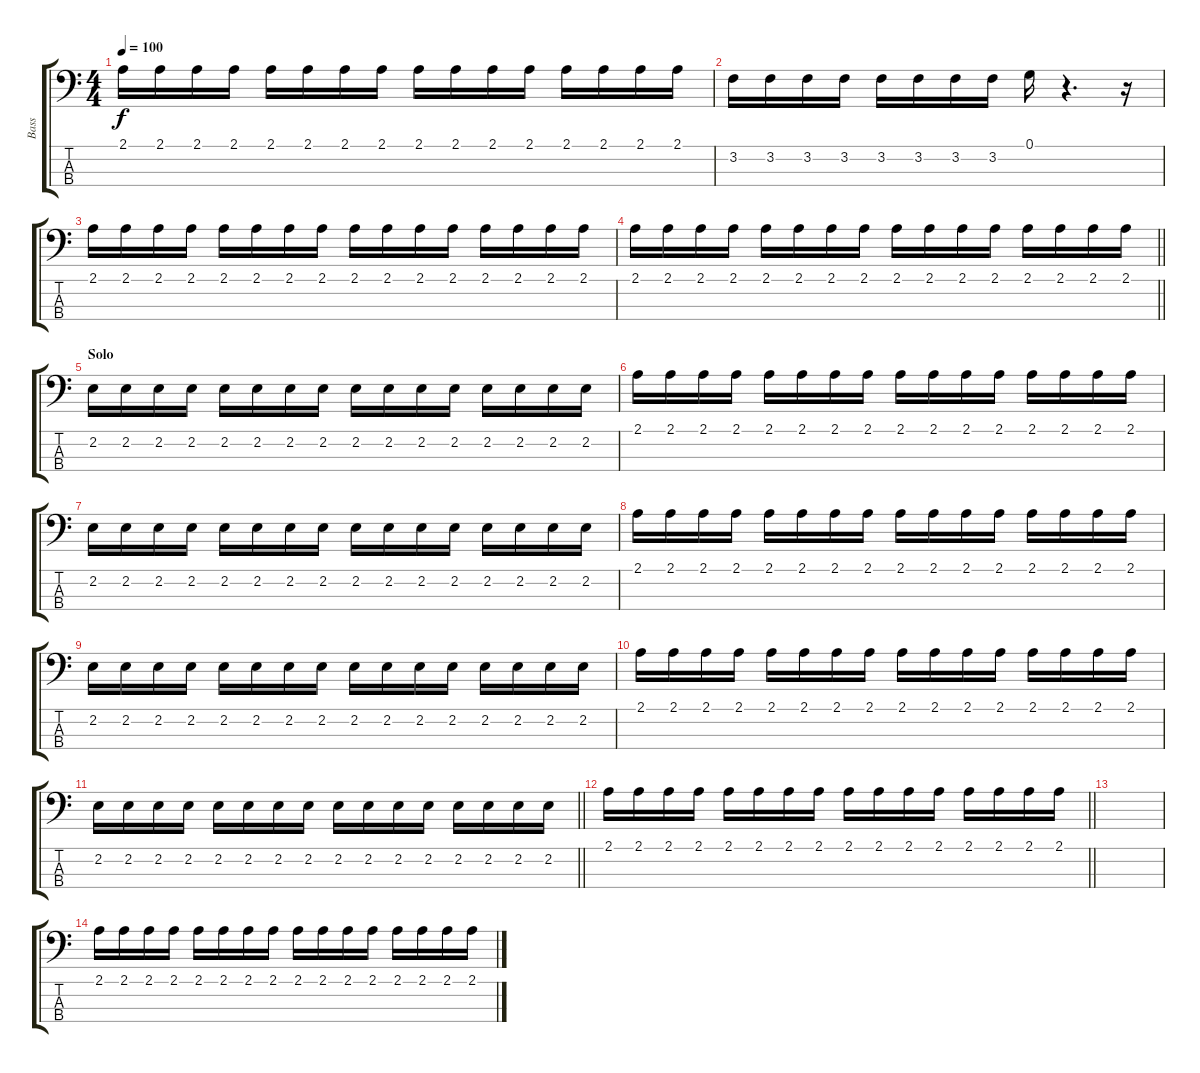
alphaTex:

\track ("Bass" "Bass") {instrument synthbass1}
\staff {score tabs}
\tuning (G2 D2 A1 E1) {hide}
\ts (4 4)
\tempo 100
\clef f4
\ks c
2.1.16{dy f} 2.1.16 2.1.16 2.1.16 2.1.16 2.1.16 2.1.16 2.1.16 2.1.16 2.1.16 2.1.16 2.1.16 2.1.16 2.1.16 2.1.16 2.1.16 |
3.2.16 3.2.16 3.2.16 3.2.16 3.2.16 3.2.16 3.2.16 3.2.16 0.1.16 r.4{d} r.16 |
2.1.16 2.1.16 2.1.16 2.1.16 2.1.16 2.1.16 2.1.16 2.1.16 2.1.16 2.1.16 2.1.16 2.1.16 2.1.16 2.1.16 2.1.16 2.1.16 |
\barLineRight lightlight
2.1.16 2.1.16 2.1.16 2.1.16 2.1.16 2.1.16 2.1.16 2.1.16 2.1.16 2.1.16 2.1.16 2.1.16 2.1.16 2.1.16 2.1.16 2.1.16 |
\section ("" "Solo")
2.2.16 2.2.16 2.2.16 2.2.16 2.2.16 2.2.16 2.2.16 2.2.16 2.2.16 2.2.16 2.2.16 2.2.16 2.2.16 2.2.16 2.2.16 2.2.16 |
2.1.16 2.1.16 2.1.16 2.1.16 2.1.16 2.1.16 2.1.16 2.1.16 2.1.16 2.1.16 2.1.16 2.1.16 2.1.16 2.1.16 2.1.16 2.1.16 |
2.2.16 2.2.16 2.2.16 2.2.16 2.2.16 2.2.16 2.2.16 2.2.16 2.2.16 2.2.16 2.2.16 2.2.16 2.2.16 2.2.16 2.2.16 2.2.16 |
2.1.16 2.1.16 2.1.16 2.1.16 2.1.16 2.1.16 2.1.16 2.1.16 2.1.16 2.1.16 2.1.16 2.1.16 2.1.16 2.1.16 2.1.16 2.1.16 |
2.2.16 2.2.16 2.2.16 2.2.16 2.2.16 2.2.16 2.2.16 2.2.16 2.2.16 2.2.16 2.2.16 2.2.16 2.2.16 2.2.16 2.2.16 2.2.16 |
2.1.16 2.1.16 2.1.16 2.1.16 2.1.16 2.1.16 2.1.16 2.1.16 2.1.16 2.1.16 2.1.16 2.1.16 2.1.16 2.1.16 2.1.16 2.1.16 |
\barLineRight lightlight
2.2.16 2.2.16 2.2.16 2.2.16 2.2.16 2.2.16 2.2.16 2.2.16 2.2.16 2.2.16 2.2.16 2.2.16 2.2.16 2.2.16 2.2.16 2.2.16 |
\barLineRight lightlight
2.1.16 2.1.16 2.1.16 2.1.16 2.1.16 2.1.16 2.1.16 2.1.16 2.1.16 2.1.16 2.1.16 2.1.16 2.1.16 2.1.16 2.1.16 2.1.16 |
|
2.1.16 2.1.16 2.1.16 2.1.16 2.1.16 2.1.16 2.1.16 2.1.16 2.1.16 2.1.16 2.1.16 2.1.16 2.1.16 2.1.16 2.1.16 2.1.16
